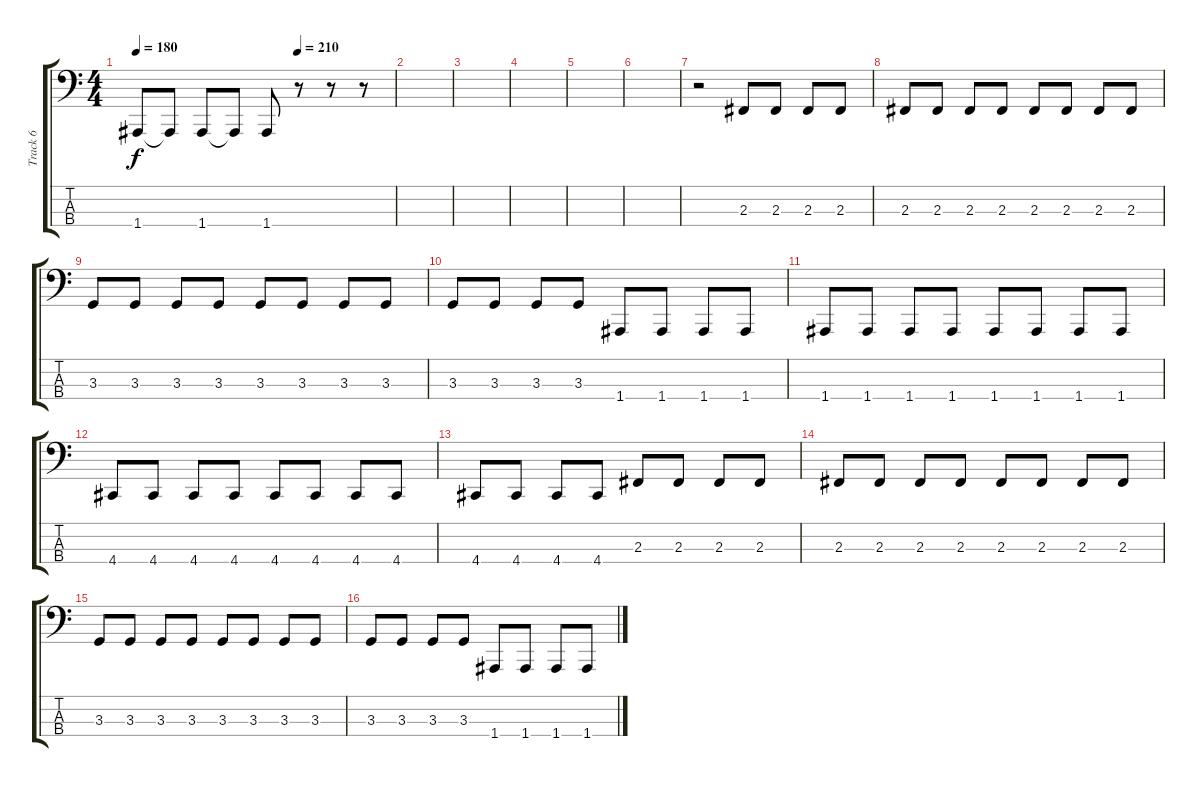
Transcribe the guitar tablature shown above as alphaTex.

\track ("Track 6" "Track 6") {instrument electricbassfinger}
\staff {score tabs}
\tuning (D2 A1 E1 A0) {hide}
\ts (4 4)
\tempo 180
\tempo (210 0.625)
\clef f4
\ks c
1.4{t}.8{dy f} 1.4{t}.8 1.4.8 1.4{t}.8 1.4.8 r.8 r.8 r.8 |
|
|
|
|
|
r.2 2.3.8 2.3.8 2.3.8 2.3.8 |
2.3.8 2.3.8 2.3.8 2.3.8 2.3.8 2.3.8 2.3.8 2.3.8 |
3.3.8 3.3.8 3.3.8 3.3.8 3.3.8 3.3.8 3.3.8 3.3.8 |
3.3.8 3.3.8 3.3.8 3.3.8 1.4.8 1.4.8 1.4.8 1.4.8 |
1.4.8 1.4.8 1.4.8 1.4.8 1.4.8 1.4.8 1.4.8 1.4.8 |
4.4.8 4.4.8 4.4.8 4.4.8 4.4.8 4.4.8 4.4.8 4.4.8 |
4.4.8 4.4.8 4.4.8 4.4.8 2.3.8 2.3.8 2.3.8 2.3.8 |
2.3.8 2.3.8 2.3.8 2.3.8 2.3.8 2.3.8 2.3.8 2.3.8 |
3.3.8 3.3.8 3.3.8 3.3.8 3.3.8 3.3.8 3.3.8 3.3.8 |
3.3.8 3.3.8 3.3.8 3.3.8 1.4.8 1.4.8 1.4.8 1.4.8
